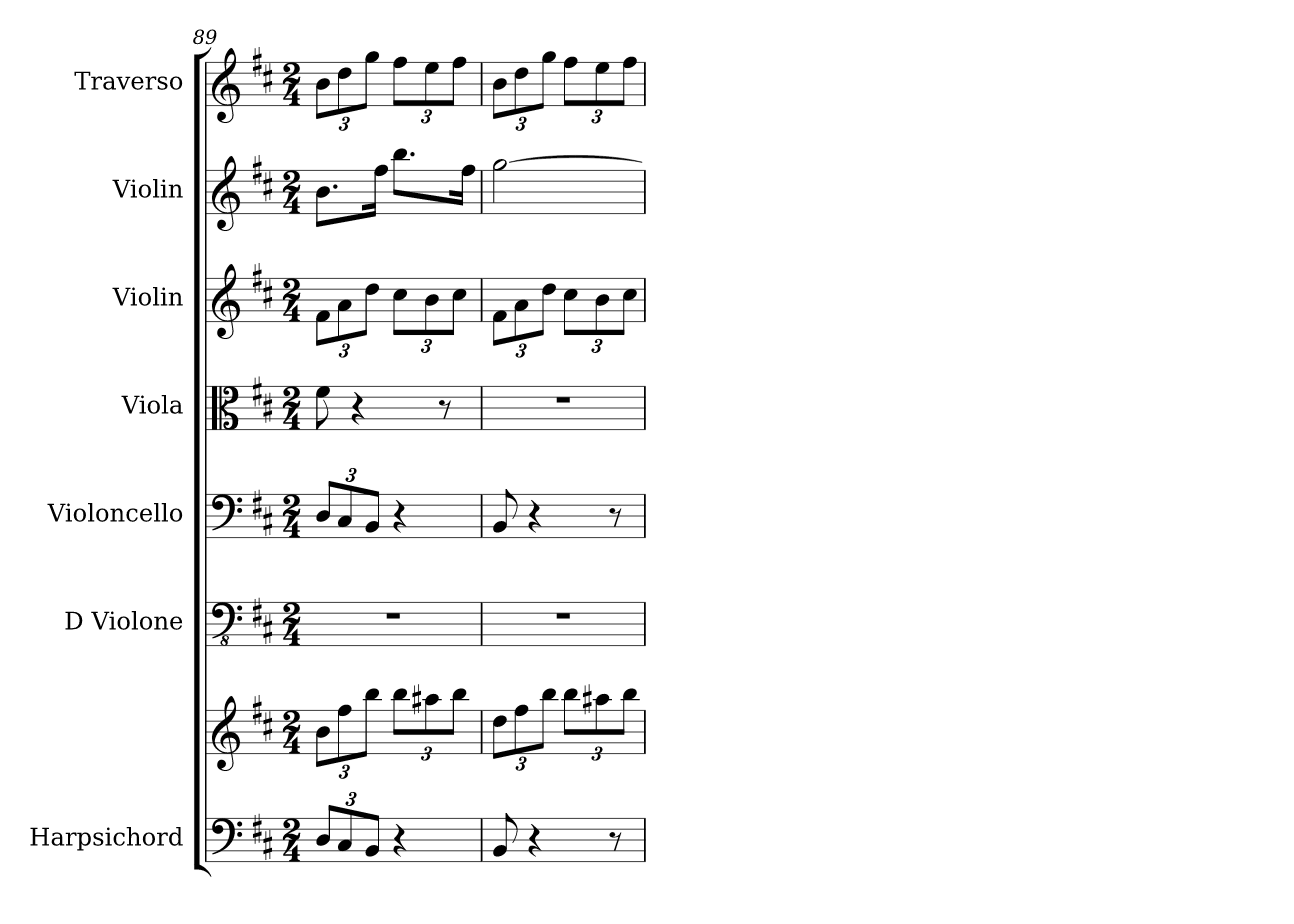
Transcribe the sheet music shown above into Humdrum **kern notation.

**kern	**kern	**kern	**kern	**kern	**kern	**kern	**kern
*part7	*part7	*part6	*part5	*part4	*part3	*part2	*part1
*staff8	*staff7	*staff6	*staff5	*staff4	*staff3	*staff2	*staff1
*I"Harpsichord	*	*I"D Violone	*I"Violoncello	*I"Viola	*I"Violin	*I"Violin	*I"Traverso
*I'Hch.	*	*I'D Vne.	*I'Vc.	*I'Vla.	*I'Vln.	*I'Vln.	*I'Trv.
*clefF4	*clefG2	*clefFv4	*clefF4	*clefC3	*clefG2	*clefG2	*clefG2
*	*	*ITrd7c12	*	*	*	*	*
*k[f#c#]	*k[f#c#]	*k[f#c#]	*k[f#c#]	*k[f#c#]	*k[f#c#]	*k[f#c#]	*k[f#c#]
*M2/4	*M2/4	*M2/4	*M2/4	*M2/4	*M2/4	*M2/4	*M2/4
*Xbrackettup	*Xbrackettup	*	*Xbrackettup	*	*Xbrackettup	*	*Xbrackettup
=89	=89	=89	=89	=89	=89	=89	=89
12D/L	12b\L	2r	12D/L	8f#\	12f#\L	8.b\L	12b\L
12C#/	12ff#\	.	12C#/	.	12a\	.	12dd\
.	.	.	.	4r	.	.	.
12BB/J	12bb\J	.	12BB/J	.	12dd\J	.	12gg\J
.	.	.	.	.	.	16ff#\Jk	.
4r	12bb\L	.	4r	.	12cc#\L	8.bb\L	12ff#\L
.	12aa#X\	.	.	.	12b\	.	12ee\
.	.	.	.	8r	.	.	.
.	12bb\J	.	.	.	12cc#\J	.	12ff#\J
.	.	.	.	.	.	16ff#\Jk	.
=90	=90	=90	=90	=90	=90	=90	=90
8BB/	12dd\L	2r	8BB/	2r	12f#\L	[2gg\	12b\L
.	12ff#\	.	.	.	12a\	.	12dd\
4r	.	.	4r	.	.	.	.
.	12bb\J	.	.	.	12dd\J	.	12gg\J
.	12bb\L	.	.	.	12cc#\L	.	12ff#\L
.	12aa#X\	.	.	.	12b\	.	12ee\
8r	.	.	8r	.	.	.	.
.	12bb\J	.	.	.	12cc#\J	.	12ff#\J
=	=	=	=	=	=	=	=
*-	*-	*-	*-	*-	*-	*-	*-
